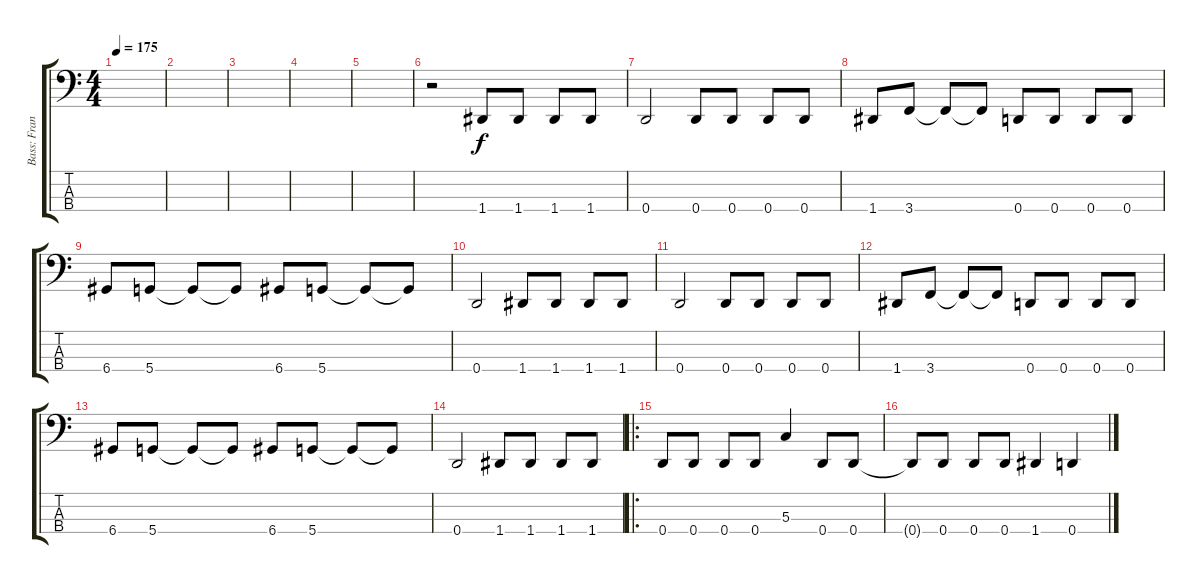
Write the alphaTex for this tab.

\track ("Bass: Frank Watkins" "Bass: Fran") {instrument electricbassfinger}
\staff {score tabs}
\tuning (F2 C2 G1 D1) {hide}
\ts (4 4)
\tempo 175
\clef f4
\ks c
|
|
|
|
|
r.2 1.4.8 1.4.8 1.4.8 1.4.8 |
0.4.2 0.4.8 0.4.8 0.4.8 0.4.8 |
1.4.8 3.4.8 3.4{t}.8 3.4{t}.8 0.4.8 0.4.8 0.4.8 0.4.8 |
6.4.8 5.4.8 5.4{t}.8 5.4{t}.8 6.4.8 5.4.8 5.4{t}.8 5.4{t}.8 |
0.4.2 1.4.8 1.4.8 1.4.8 1.4.8 |
0.4.2 0.4.8 0.4.8 0.4.8 0.4.8 |
1.4.8 3.4.8 3.4{t}.8 3.4{t}.8 0.4.8 0.4.8 0.4.8 0.4.8 |
6.4.8 5.4.8 5.4{t}.8 5.4{t}.8 6.4.8 5.4.8 5.4{t}.8 5.4{t}.8 |
0.4.2 1.4.8 1.4.8 1.4.8 1.4.8 |
\ro
0.4.8 0.4.8 0.4.8 0.4.8 5.3.4 0.4.8 0.4.8 |
0.4{t}.8 0.4.8 0.4.8 0.4.8 1.4.4 0.4.4
